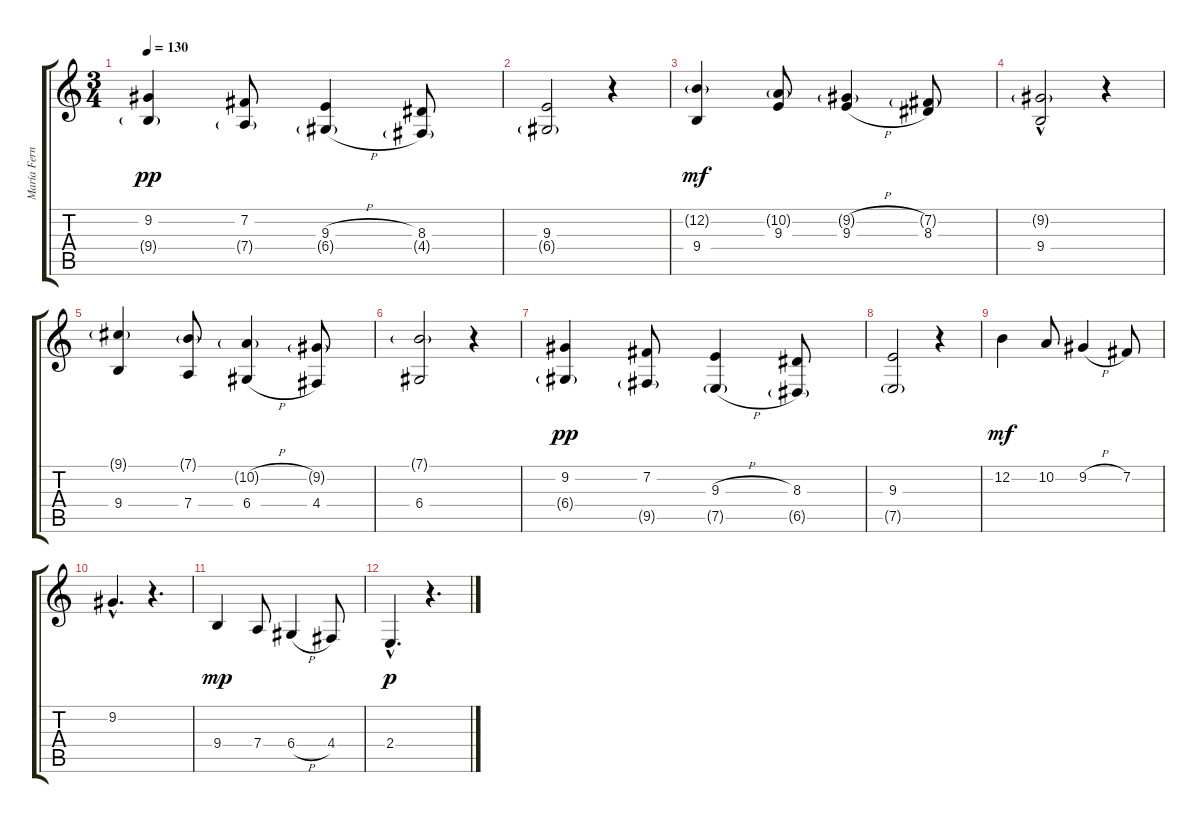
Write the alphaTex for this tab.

\track ("María Fernanda (voz)" "María Fern") {instrument choiraahs}
\staff {score tabs}
\tuning (E4 B3 G3 D3 A2 E2) {hide}
\ts (3 4)
\tempo 130
\clef g2
\ks c
(9.2 9.4{g}).4{dy pp} (7.2 7.4{g}).8 (9.3{h} 6.4{h g}).4 (8.3 4.4{g}).8 |
(9.3 6.4{g}).2 r.4 |
(12.2{g} 9.4).4{dy mf} (10.2{g} 9.3).8 (9.2{h g} 9.3{h}).4 (7.2{g} 8.3).8 |
(9.2{g} 9.4{hac}).2 r.4 |
(9.1{g} 9.4).4 (7.1{g} 7.4).8 (10.2{h g} 6.4{h}).4 (9.2{g} 4.4).8 |
(7.1{g} 6.4).2 r.4 |
(9.2 6.4{g}).4{dy pp} (7.2 9.5{g}).8 (9.3{h} 7.5{h g}).4 (8.3 6.5{g}).8 |
(9.3 7.5{g}).2 r.4 |
12.2.4{dy mf} 10.2.8 9.2{h}.4 7.2.8 |
9.2{hac}.4{d} r.4{d} |
9.4.4{dy mp} 7.4.8 6.4{h}.4 4.4.8 |
2.4{hac}.4{d dy p} r.4{d}
